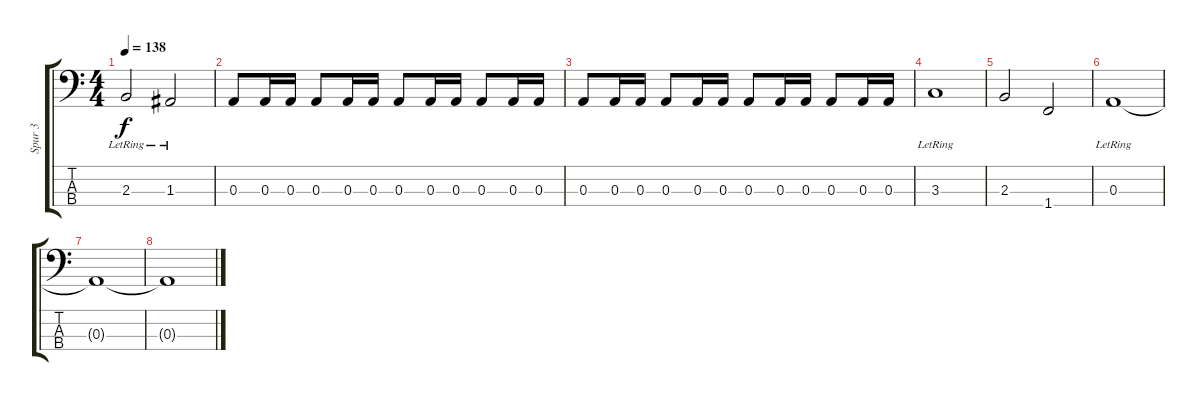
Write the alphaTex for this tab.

\track ("Spur 3" "Spur 3") {instrument electricbasspick}
\staff {score tabs}
\tuning (G2 D2 A1 E1) {hide}
\ts (4 4)
\tempo 138
\clef f4
\ks c
2.3{lr}.2{dy f} 1.3{lr}.2 |
0.3.8 0.3.16 0.3.16 0.3.8 0.3.16 0.3.16 0.3.8 0.3.16 0.3.16 0.3.8 0.3.16 0.3.16 |
0.3.8 0.3.16 0.3.16 0.3.8 0.3.16 0.3.16 0.3.8 0.3.16 0.3.16 0.3.8 0.3.16 0.3.16 |
3.3{lr}.1 |
2.3.2 1.4.2 |
0.3{lr}.1 |
0.3{t}.1 |
0.3{t}.1
